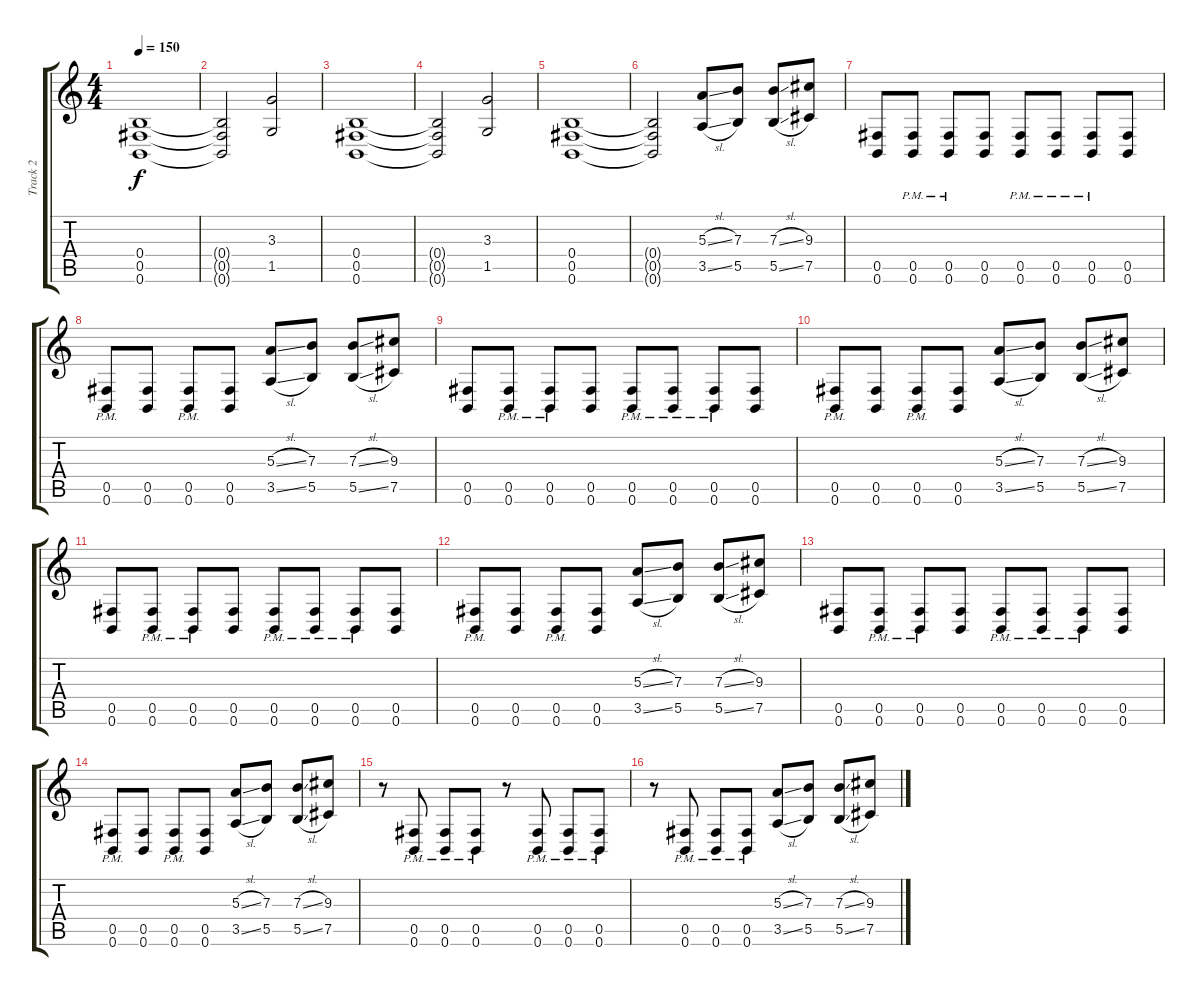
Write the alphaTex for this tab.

\track ("Track 2" "Track 2") {instrument distortionguitar}
\staff {score tabs}
\tuning (Db4 Ab3 E3 B2 Gb2 B1) {hide}
\ts (4 4)
\tempo 150
\clef g2
\ks c
(0.4 0.5 0.6).1{dy f} |
(0.4{t} 0.5{t} 0.6{t}).2 (3.3 1.5).2 |
(0.4 0.5 0.6).1 |
(0.4{t} 0.5{t} 0.6{t}).2 (3.3 1.5).2 |
(0.4 0.5 0.6).1 |
(0.4{t} 0.5{t} 0.6{t}).2 (5.3{sl} 3.5{sl}).8 (7.3 5.5).8 (7.3{sl} 5.5{sl}).8 (9.3 7.5).8 |
(0.5 0.6).8 (0.5{pm} 0.6{pm}).8 (0.5{pm} 0.6{pm}).8 (0.5 0.6).8 (0.5{pm} 0.6{pm}).8 (0.5{pm} 0.6{pm}).8 (0.5{pm} 0.6{pm}).8 (0.5 0.6).8 |
(0.5{pm} 0.6{pm}).8 (0.5 0.6).8 (0.5{pm} 0.6{pm}).8 (0.5 0.6).8 (5.3{sl} 3.5{sl}).8 (7.3 5.5).8 (7.3{sl} 5.5{sl}).8 (9.3 7.5).8 |
(0.5 0.6).8 (0.5{pm} 0.6{pm}).8 (0.5{pm} 0.6{pm}).8 (0.5 0.6).8 (0.5{pm} 0.6{pm}).8 (0.5{pm} 0.6{pm}).8 (0.5{pm} 0.6{pm}).8 (0.5 0.6).8 |
(0.5{pm} 0.6{pm}).8 (0.5 0.6).8 (0.5{pm} 0.6{pm}).8 (0.5 0.6).8 (5.3{sl} 3.5{sl}).8 (7.3 5.5).8 (7.3{sl} 5.5{sl}).8 (9.3 7.5).8 |
(0.5 0.6).8 (0.5{pm} 0.6{pm}).8 (0.5{pm} 0.6{pm}).8 (0.5 0.6).8 (0.5{pm} 0.6{pm}).8 (0.5{pm} 0.6{pm}).8 (0.5{pm} 0.6{pm}).8 (0.5 0.6).8 |
(0.5{pm} 0.6{pm}).8 (0.5 0.6).8 (0.5{pm} 0.6{pm}).8 (0.5 0.6).8 (5.3{sl} 3.5{sl}).8 (7.3 5.5).8 (7.3{sl} 5.5{sl}).8 (9.3 7.5).8 |
(0.5 0.6).8 (0.5{pm} 0.6{pm}).8 (0.5{pm} 0.6{pm}).8 (0.5 0.6).8 (0.5{pm} 0.6{pm}).8 (0.5{pm} 0.6{pm}).8 (0.5{pm} 0.6{pm}).8 (0.5 0.6).8 |
(0.5{pm} 0.6{pm}).8 (0.5 0.6).8 (0.5{pm} 0.6{pm}).8 (0.5 0.6).8 (5.3{sl} 3.5{sl}).8 (7.3 5.5).8 (7.3{sl} 5.5{sl}).8 (9.3 7.5).8 |
r.8 (0.5{pm} 0.6{pm}).8 (0.5{pm} 0.6{pm}).8 (0.5{pm} 0.6{pm}).8 r.8 (0.5{pm} 0.6{pm}).8 (0.5{pm} 0.6{pm}).8 (0.5{pm} 0.6{pm}).8 |
r.8 (0.5{pm} 0.6{pm}).8 (0.5{pm} 0.6{pm}).8 (0.5{pm} 0.6{pm}).8 (5.3{sl} 3.5{sl}).8 (7.3 5.5).8 (7.3{sl} 5.5{sl}).8 (9.3 7.5).8
